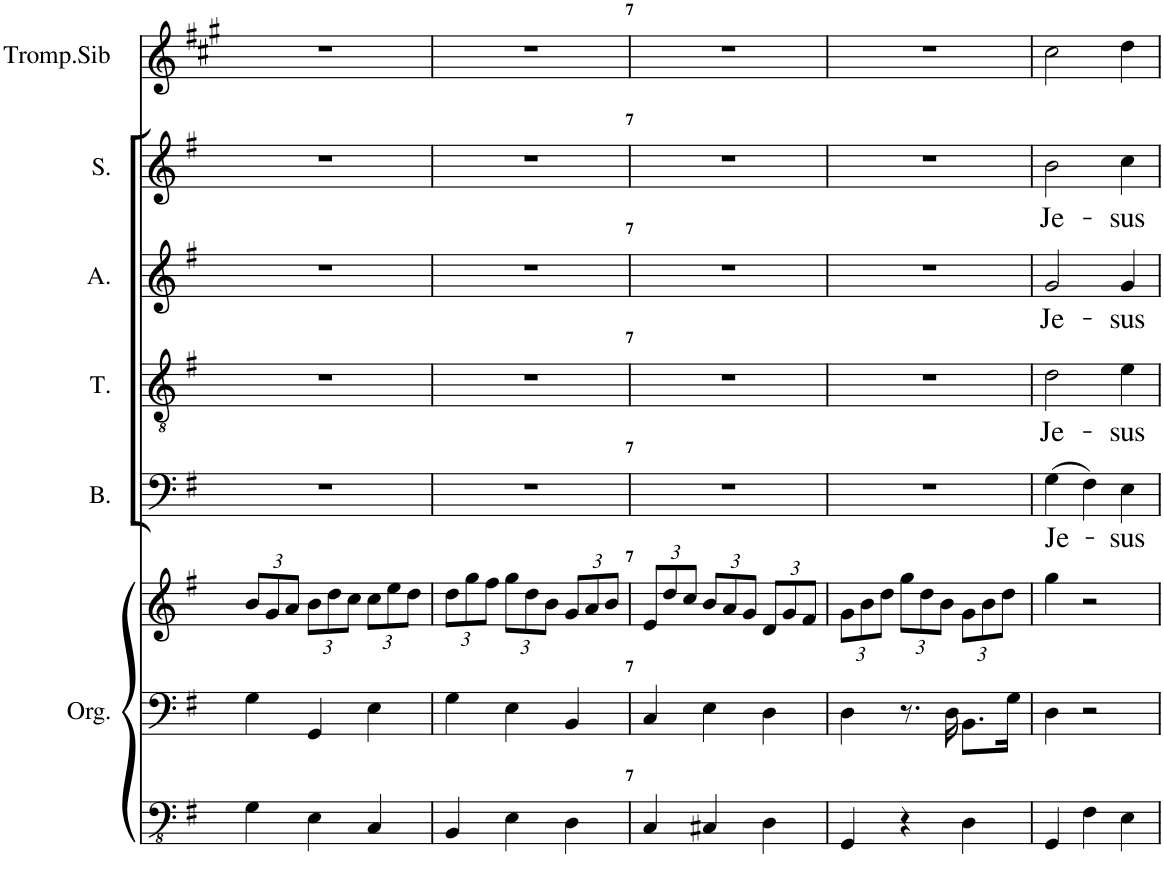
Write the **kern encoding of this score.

**kern	**kern	**kern	**kern	**text	**kern	**text	**kern	**text	**kern	**text	**kern
*part6	*part6	*part6	*part5	*part5	*part4	*part4	*part3	*part3	*part2	*part2	*part1
*staff8	*staff7	*staff6	*staff5	*staff5	*staff4	*staff4	*staff3	*staff3	*staff2	*staff2	*staff1
*I"Orgue à tuyaux	*	*	*I"Bass	*	*I"Ténor	*	*I"Alto	*	*I"Soprano	*	*I"Trompette Sib
*I'Org.	*	*	*I'B.	*	*I'T.	*	*I'A.	*	*I'S.	*	*I'Tromp.Sib
!!LO:PB:g=z
*clefFv4	*clefF4	*clefG2	*clefF4	*	*clefGv2	*	*clefG2	*	*clefG2	*	*clefG2
*	*	*	*	*	*	*	*	*	*	*	*Trd1c2
*k[f#]	*k[f#]	*k[f#]	*k[f#]	*	*k[f#]	*	*k[f#]	*	*k[f#]	*	*k[f#c#g#]
*M3/4	*M3/4	*M3/4	*M3/4	*	*M3/4	*	*M3/4	*	*M3/4	*	*M3/4
*	*	*Xbrackettup	*	*	*	*	*	*	*	*	*
=5	=5	=5	=5	=5	=5	=5	=5	=5	=5	=5	=5
4GG\	4G\	12b/L	2.r	.	2.r	.	2.r	.	2.r	.	2.r
.	.	12g/	.	.	.	.	.	.	.	.	.
.	.	12a/J	.	.	.	.	.	.	.	.	.
4EE\	4GG/	12b\L	.	.	.	.	.	.	.	.	.
.	.	12dd\	.	.	.	.	.	.	.	.	.
.	.	12cc\J	.	.	.	.	.	.	.	.	.
4CC/	4E\	12cc\L	.	.	.	.	.	.	.	.	.
.	.	12ee\	.	.	.	.	.	.	.	.	.
.	.	12dd\J	.	.	.	.	.	.	.	.	.
=6	=6	=6	=6	=6	=6	=6	=6	=6	=6	=6	=6
4BBB/	4G\	12dd\L	2.r	.	2.r	.	2.r	.	2.r	.	2.r
.	.	12gg\	.	.	.	.	.	.	.	.	.
.	.	12ff#\J	.	.	.	.	.	.	.	.	.
4EE\	4E\	12gg\L	.	.	.	.	.	.	.	.	.
.	.	12dd\	.	.	.	.	.	.	.	.	.
.	.	12b\J	.	.	.	.	.	.	.	.	.
4DD\	4BB/	12g/L	.	.	.	.	.	.	.	.	.
.	.	12a/	.	.	.	.	.	.	.	.	.
.	.	12b/J	.	.	.	.	.	.	.	.	.
=7	=7	=7	=7	=7	=7	=7	=7	=7	=7	=7	=7
4CC/	4C/	12e/L	2.r	.	2.r	.	2.r	.	2.r	.	2.r
.	.	12dd/	.	.	.	.	.	.	.	.	.
.	.	12cc/J	.	.	.	.	.	.	.	.	.
4CC#X/	4E\	12b/L	.	.	.	.	.	.	.	.	.
.	.	12a/	.	.	.	.	.	.	.	.	.
.	.	12g/J	.	.	.	.	.	.	.	.	.
4DD\	4D\	12d/L	.	.	.	.	.	.	.	.	.
.	.	12g/	.	.	.	.	.	.	.	.	.
.	.	12f#/J	.	.	.	.	.	.	.	.	.
=8	=8	=8	=8	=8	=8	=8	=8	=8	=8	=8	=8
4GGG/	4D\	12g\L	2.r	.	2.r	.	2.r	.	2.r	.	2.r
.	.	12b\	.	.	.	.	.	.	.	.	.
.	.	12dd\J	.	.	.	.	.	.	.	.	.
4r	8.r	12gg\L	.	.	.	.	.	.	.	.	.
.	.	12dd\	.	.	.	.	.	.	.	.	.
.	.	12b\J	.	.	.	.	.	.	.	.	.
.	16D\	.	.	.	.	.	.	.	.	.	.
4DD\	8.BB\L	12g\L	.	.	.	.	.	.	.	.	.
.	.	12b\	.	.	.	.	.	.	.	.	.
.	.	12dd\J	.	.	.	.	.	.	.	.	.
.	16G\Jk	.	.	.	.	.	.	.	.	.	.
=9	=9	=9	=9	=9	=9	=9	=9	=9	=9	=9	=9
!	!	!	!	!LO:LY:b	!	!LO:LY:b	!	!LO:LY:b	!	!LO:LY:b	!
4GGG/	4D\	4gg\	(4G\	Je-	2d\	Je-	2g/	Je-	2b\	Je-	2cc#\
4FF#\	2r	2r	4F#\)	.	.	.	.	.	.	.	.
!	!	!	!	!LO:LY:b	!	!LO:LY:b	!	!LO:LY:b	!	!LO:LY:b	!
4EE\	.	.	4E\	-sus	4e\	-sus	4g/	-sus	4cc\	-sus	4dd\
=	=	=	=	=	=	=	=	=	=	=	=
*-	*-	*-	*-	*-	*-	*-	*-	*-	*-	*-	*-
